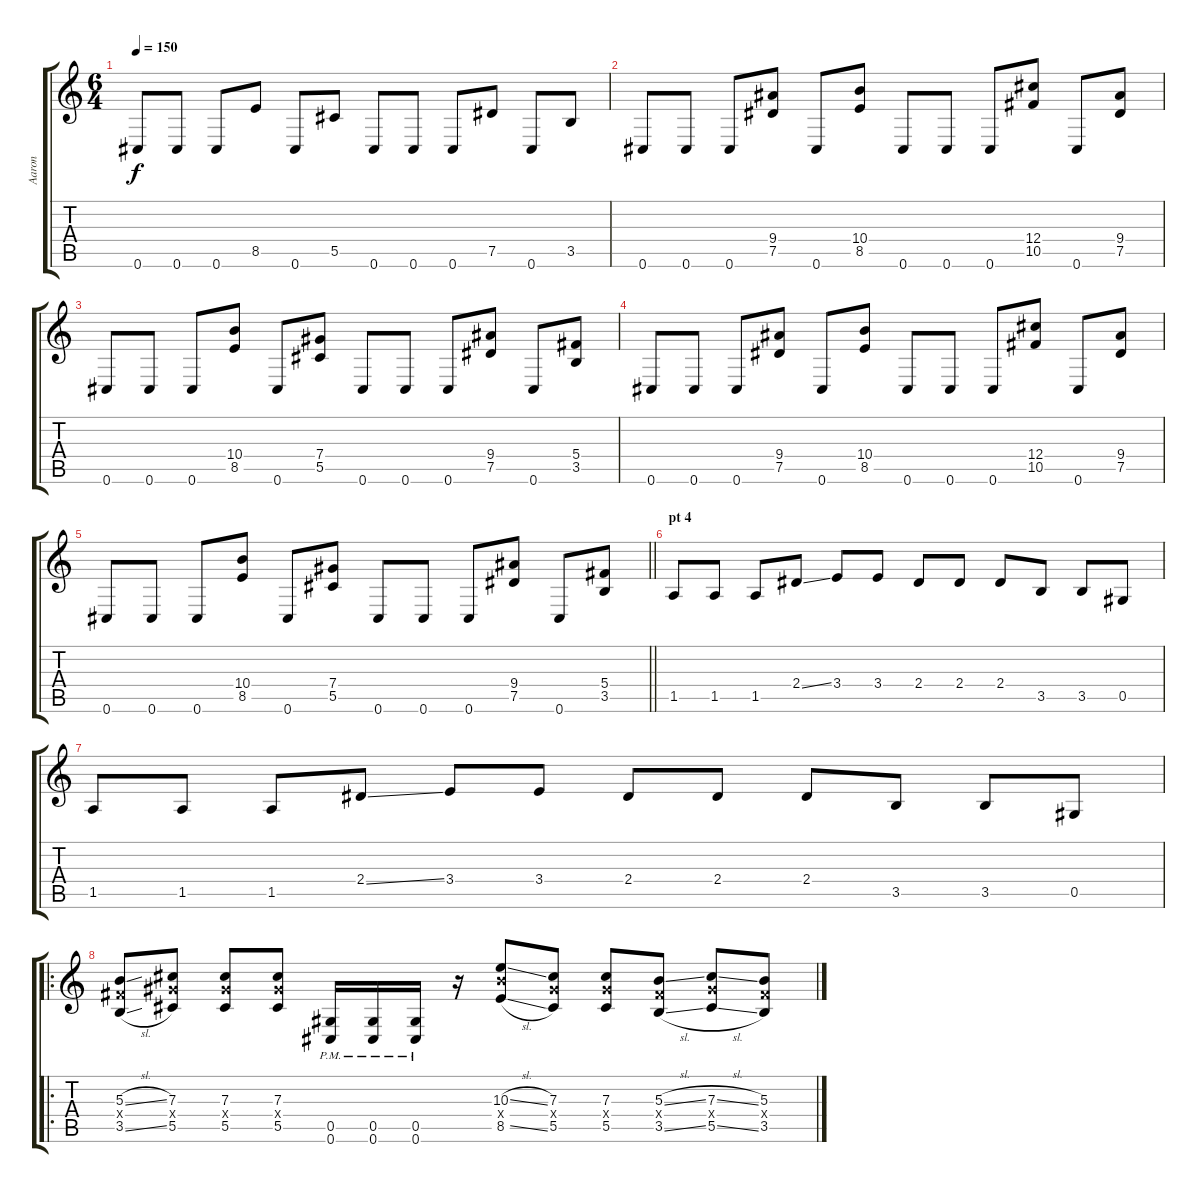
\track ("Aaron" "Aaron") {instrument overdrivenguitar}
\staff {score tabs}
\tuning (Eb4 Bb3 Gb3 Db3 Ab2 Db2) {hide}
\ts (6 4)
\tempo 150
\clef g2
\ks c
0.6.8{dy f} 0.6.8 0.6.8 8.5.8 0.6.8 5.5.8 0.6.8 0.6.8 0.6.8 7.5.8 0.6.8 3.5.8 |
0.6.8 0.6.8 0.6.8 (9.4 7.5).8 0.6.8 (10.4 8.5).8 0.6.8 0.6.8 0.6.8 (12.4 10.5).8 0.6.8 (9.4 7.5).8 |
0.6.8 0.6.8 0.6.8 (10.4 8.5).8 0.6.8 (7.4 5.5).8 0.6.8 0.6.8 0.6.8 (9.4 7.5).8 0.6.8 (5.4 3.5).8 |
0.6.8 0.6.8 0.6.8 (9.4 7.5).8 0.6.8 (10.4 8.5).8 0.6.8 0.6.8 0.6.8 (12.4 10.5).8 0.6.8 (9.4 7.5).8 |
\barLineRight lightlight
0.6.8 0.6.8 0.6.8 (10.4 8.5).8 0.6.8 (7.4 5.5).8 0.6.8 0.6.8 0.6.8 (9.4 7.5).8 0.6.8 (5.4 3.5).8 |
\section ("" "pt 4")
1.5.8 1.5.8 1.5.8 2.4{ss}.8 3.4.8 3.4.8 2.4.8 2.4.8 2.4.8 3.5.8 3.5.8 0.5.8 |
1.5.8 1.5.8 1.5.8 2.4{ss}.8 3.4.8 3.4.8 2.4.8 2.4.8 2.4.8 3.5.8 3.5.8 0.5.8 |
\ro
(5.3{sl} 5.4{x} 3.5{sl}).8 (7.3 7.4{x} 5.5).8 (7.3 7.4{x} 5.5).8 (7.3 7.4{x} 5.5).8 (0.5{pm} 0.6{pm}).16 (0.5{pm} 0.6{pm}).16 (0.5{pm} 0.6{pm}).16 r.16 (10.3{sl} 10.4{x} 8.5{sl}).8 (7.3 7.4{x} 5.5).8 (7.3 7.4{x} 5.5).8 (5.3{sl} 5.4{x} 3.5{sl}).8 (7.3{sl} 7.4{x} 5.5{sl}).8 (5.3 5.4{x} 3.5).8
